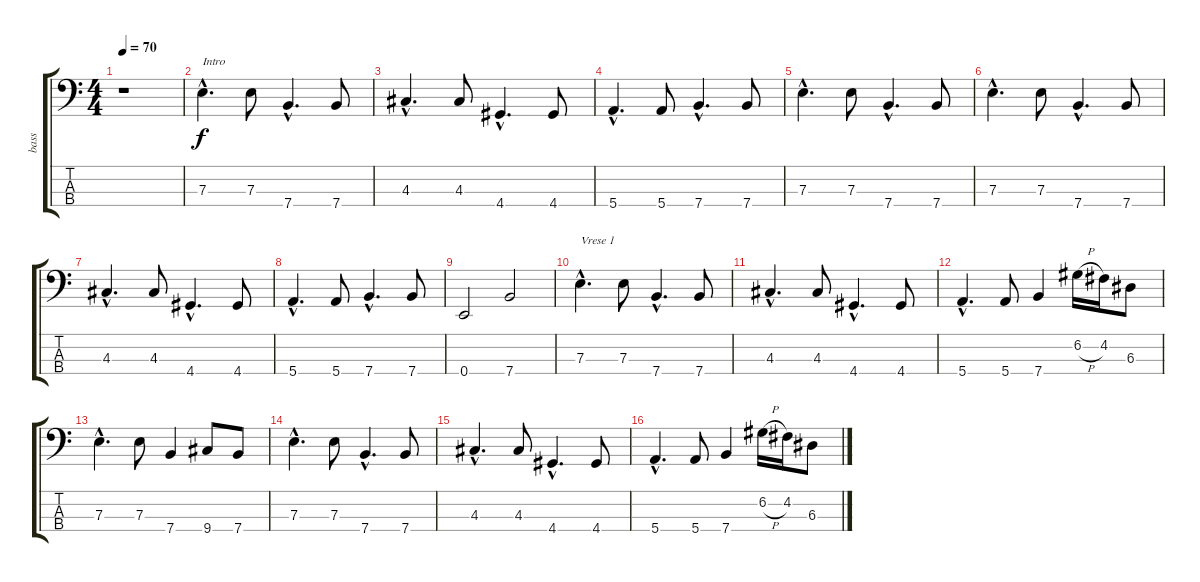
\track ("bass" "bass") {instrument fretlessbass}
\staff {score tabs}
\tuning (G2 D2 A1 E1) {hide}
\ts (4 4)
\tempo 70
\clef f4
\ks c
r.1{dy f instrument fretlessbass} |
7.3{hac}.4{d txt "Intro"} 7.3.8 7.4{hac}.4{d} 7.4.8 |
4.3{hac}.4{d} 4.3.8 4.4{hac}.4{d} 4.4.8 |
5.4{hac}.4{d} 5.4.8 7.4{hac}.4{d} 7.4.8 |
7.3{hac}.4{d} 7.3.8 7.4{hac}.4{d} 7.4.8 |
7.3{hac}.4{d} 7.3.8 7.4{hac}.4{d} 7.4.8 |
4.3{hac}.4{d} 4.3.8 4.4{hac}.4{d} 4.4.8 |
5.4{hac}.4{d} 5.4.8 7.4{hac}.4{d} 7.4.8 |
0.4.2 7.4.2 |
7.3{hac}.4{d txt "Vrese 1"} 7.3.8 7.4{hac}.4{d} 7.4.8 |
4.3{hac}.4{d} 4.3.8 4.4{hac}.4{d} 4.4.8 |
5.4{hac}.4{d} 5.4.8 7.4.4 6.2{h}.16 4.2.16 6.3.8 |
7.3{hac}.4{d} 7.3.8 7.4.4 9.4.8 7.4.8 |
7.3{hac}.4{d} 7.3.8 7.4{hac}.4{d} 7.4.8 |
4.3{hac}.4{d} 4.3.8 4.4{hac}.4{d} 4.4.8 |
5.4{hac}.4{d} 5.4.8 7.4.4 6.2{h}.16 4.2.16 6.3.8
